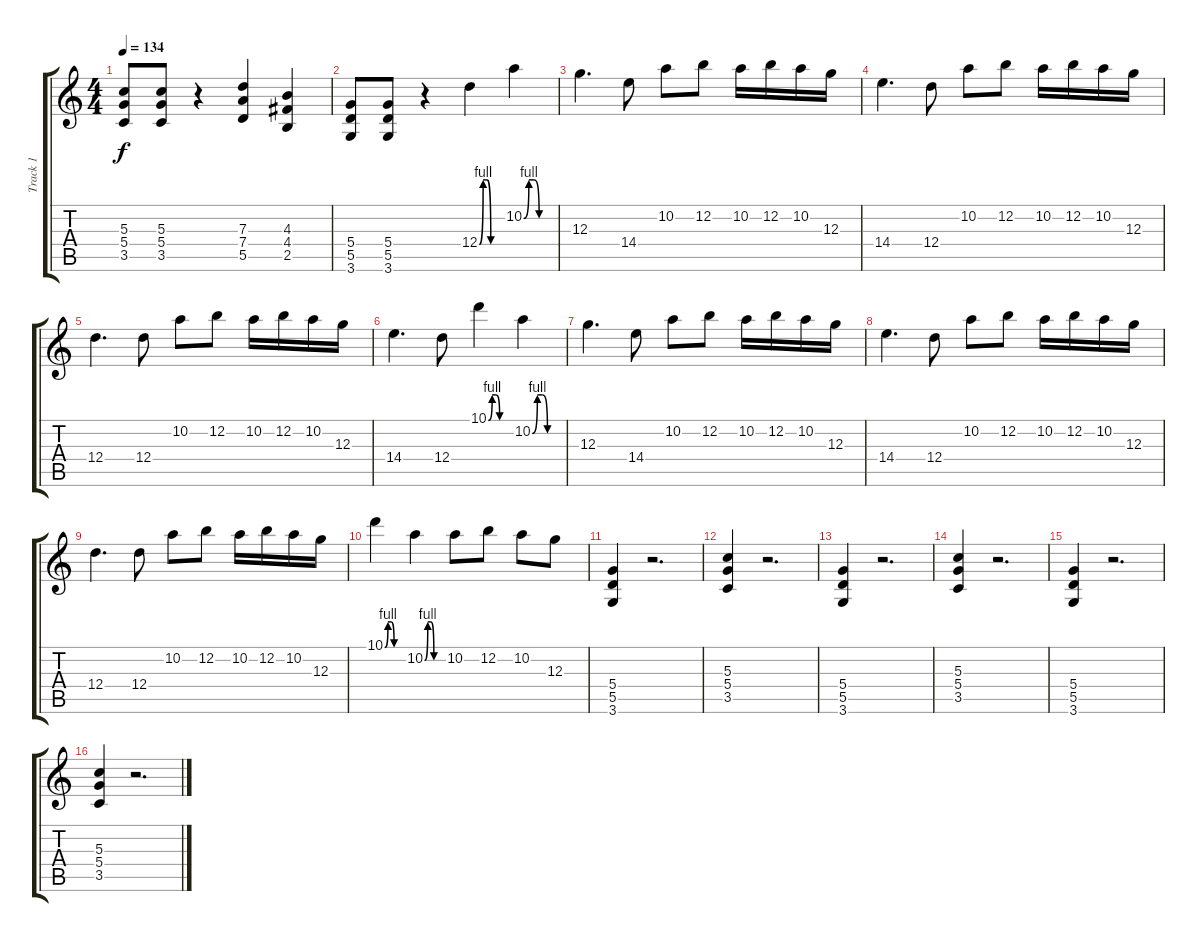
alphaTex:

\track ("Track 1" "Track 1") {instrument overdrivenguitar}
\staff {score tabs}
\tuning (E4 B3 G3 D3 A2 E2) {hide}
\ts (4 4)
\tempo 134
\clef g2
\ks c
(5.3 5.4 3.5).8{dy f} (5.3 5.4 3.5).8 r.4 (7.3 7.4 5.5).4 (4.3 4.4 2.5).4 |
(5.4 5.5 3.6).8 (5.4 5.5 3.6).8 r.4 12.4{be (custom 0 0 10 4 20 4 30 0 60 0)}.4 10.2{be (custom 0 0 10 4 20 4 30 0 60 0)}.4 |
12.3.4{d} 14.4.8 10.2.8 12.2.8 10.2.16 12.2.16 10.2.16 12.3.16 |
14.4.4{d} 12.4.8 10.2.8 12.2.8 10.2.16 12.2.16 10.2.16 12.3.16 |
12.4.4{d} 12.4.8 10.2.8 12.2.8 10.2.16 12.2.16 10.2.16 12.3.16 |
14.4.4{d} 12.4.8 10.1{be (custom 0 0 10 4 20 4 30 0 60 0)}.4 10.2{be (custom 0 0 10 4 20 4 30 0 60 0)}.4 |
12.3.4{d} 14.4.8 10.2.8 12.2.8 10.2.16 12.2.16 10.2.16 12.3.16 |
14.4.4{d} 12.4.8 10.2.8 12.2.8 10.2.16 12.2.16 10.2.16 12.3.16 |
12.4.4{d} 12.4.8 10.2.8 12.2.8 10.2.16 12.2.16 10.2.16 12.3.16 |
10.1{be (custom 0 0 10 4 20 4 30 0 60 0)}.4 10.2{be (custom 0 0 10 4 20 4 30 0 60 0)}.4 10.2.8 12.2.8 10.2.8 12.3.8 |
(5.4 5.5 3.6).4 r.2{d} |
(5.3 5.4 3.5).4 r.2{d} |
(5.4 5.5 3.6).4 r.2{d} |
(5.3 5.4 3.5).4 r.2{d} |
(5.4 5.5 3.6).4 r.2{d} |
(5.3 5.4 3.5).4 r.2{d}
